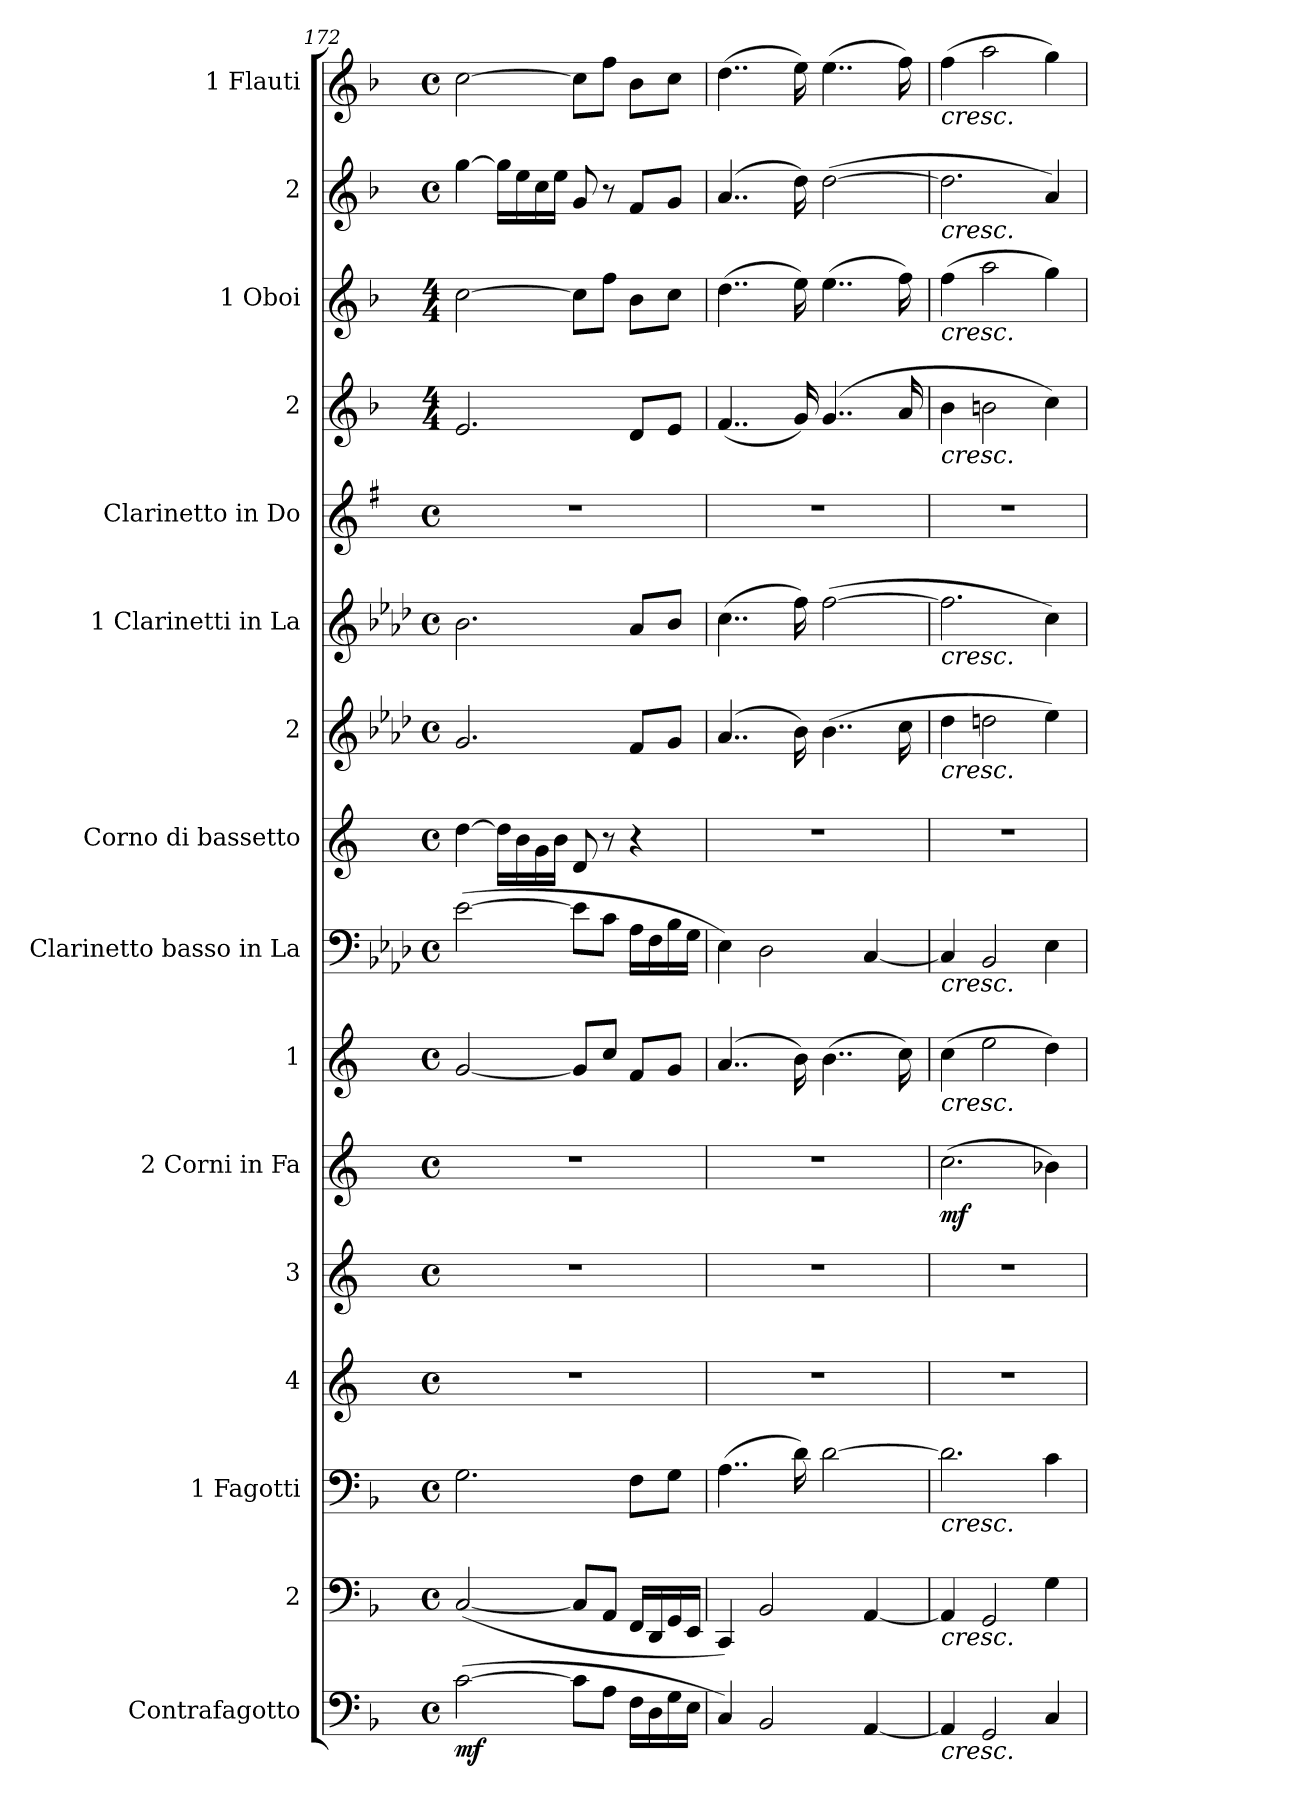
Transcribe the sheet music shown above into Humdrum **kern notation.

**kern	**dynam	**kern	**kern	**kern	**kern	**kern	**dynam	**kern	**kern	**kern	**kern	**kern	**kern	**kern	**kern	**kern	**kern
*part16	*part16	*part15	*part14	*part13	*part12	*part11	*part11	*part10	*part9	*part8	*part7	*part6	*part5	*part4	*part3	*part2	*part1
*staff16	*staff16	*staff15	*staff14	*staff13	*staff12	*staff11	*staff11	*staff10	*staff9	*staff8	*staff7	*staff6	*staff5	*staff4	*staff3	*staff2	*staff1
*I"Contrafagotto	*	*I"2	*I"1  Fagotti	*I"4	*I"3	*I"2  Corni in Fa	*	*I"1	*I"Clarinetto basso in La	*I"Corno di bassetto	*I"2	*I"1  Clarinetti in La	*I"Clarinetto in Do	*I"2	*I"1  Oboi	*I"2	*I"1  Flauti
*I'C.Fg.	*	*	*I'1  Fg.	*	*	*I'2  Cor. in Fa	*	*	*I'Cl. bas. in La	*I'Cor. di bast.	*	*I'1  Cl. in La	*I'Cl. in Do	*	*I'1  Ob.	*	*I'1  Fl.
*clefF4	*	*clefF4	*clefF4	*clefG2	*clefG2	*clefG2	*	*clefG2	*clefF4	*clefG2	*clefG2	*clefG2	*clefG2	*clefG2	*clefG2	*clefG2	*clefG2
*ITrd7c12	*	*	*	*ITrd4c7	*ITrd4c7	*ITrd4c7	*	*ITrd4c7	*ITrd2c3	*ITrd4c7	*ITrd2c3	*ITrd2c3	*ITrd1c2	*	*	*	*
*k[b-]	*	*k[b-]	*k[b-]	*k[b-]	*k[b-]	*k[b-]	*	*k[b-]	*k[b-]	*k[b-]	*k[b-]	*k[b-]	*k[b-]	*k[b-]	*k[b-]	*k[b-]	*k[b-]
*M4/4	*	*M4/4	*M4/4	*M4/4	*M4/4	*M4/4	*	*M4/4	*M4/4	*M4/4	*M4/4	*M4/4	*M4/4	*M4/4	*M4/4	*M4/4	*M4/4
*met(c)	*	*met(c)	*met(c)	*met(c)	*met(c)	*met(c)	*	*met(c)	*met(c)	*met(c)	*met(c)	*met(c)	*met(c)	*	*	*met(c)	*met(c)
=172	=172	=172	=172	=172	=172	=172	=172	=172	=172	=172	=172	=172	=172	=172	=172	=172	=172
!	!LO:DY:b	!	!	!	!	!	!	!	!	!	!	!	!	!	!	!	!
([2C\	mf	([2C/	2.G\	1r	1r	1r	.	[2c/	([2c\	[4g\	2.e/	2.g\	1r	2.e/	[2cc\	[4gg\	[2cc\
.	.	.	.	.	.	.	.	.	.	16g\LL]	.	.	.	.	.	16gg\LL]	.
.	.	.	.	.	.	.	.	.	.	16e\	.	.	.	.	.	16ee\	.
.	.	.	.	.	.	.	.	.	.	16c\	.	.	.	.	.	16cc\	.
.	.	.	.	.	.	.	.	.	.	16e\JJ	.	.	.	.	.	16ee\JJ	.
8C\L]	.	8C/L]	.	.	.	.	.	8c/L]	8c\L]	8G/	.	.	.	.	8cc\L]	8g/	8cc\L]
8AA\J	.	8AA/J	.	.	.	.	.	8f/J	8A\J	8r	.	.	.	.	8ff\J	8r	8ff\J
16FF\LL	.	16FF/LL	8F\L	.	.	.	.	8B-/L	16F\LL	4r	8d/L	8f/L	.	8d/L	8b-\L	8f/L	8b-\L
16DD\	.	16DD/	.	.	.	.	.	.	16D\	.	.	.	.	.	.	.	.
16GG\	.	16GG/	8G\J	.	.	.	.	8c/J	16G\	.	8e/J	8g/J	.	8e/J	8cc\J	8g/J	8cc\J
16EE\JJ	.	16EE/JJ	.	.	.	.	.	.	16E\JJ	.	.	.	.	.	.	.	.
=173	=173	=173	=173	=173	=173	=173	=173	=173	=173	=173	=173	=173	=173	=173	=173	=173	=173
4CC/)	.	4CC/)	(4..A\	1r	1r	1r	.	(4..d/	4C\)	1r	(4..f/	(4..a\	1r	(4..f/	(4..dd\	(4..a/	(4..dd\
2BBB-/	.	2BB-/	.	.	.	.	.	.	2BB-\	.	.	.	.	.	.	.	.
.	.	.	16d\)	.	.	.	.	16e\)	.	.	16g\)	16dd\)	.	16g/)	16ee\)	16dd\)	16ee\)
.	.	.	[2d\	.	.	.	.	(4..e\	.	.	(4..g\	([2dd\	.	(4..g/	(4..ee\	([2dd\	(4..ee\
[4AAA/	.	[4AA/	.	.	.	.	.	.	[4AA/	.	.	.	.	.	.	.	.
.	.	.	.	.	.	.	.	16f\)	.	.	16a\	.	.	16a/	16ff\)	.	16ff\)
=174	=174	=174	=174	=174	=174	=174	=174	=174	=174	=174	=174	=174	=174	=174	=174	=174	=174
!	!	!	!	!	!	!	!	!	!	!	!	!	!	!	!	!	!LO:TX:b:i:t=cresc.
!	!	!	!	!	!	!	!	!	!	!	!	!	!	!	!	!LO:TX:b:i:t=cresc.	!
!	!	!	!	!	!	!	!	!	!	!	!	!	!	!	!LO:TX:b:i:t=cresc.	!	!
!	!	!	!	!	!	!	!	!	!	!	!	!	!	!LO:TX:b:i:t=cresc.	!	!	!
!	!	!	!	!	!	!	!	!	!	!	!	!LO:TX:b:i:t=cresc.	!	!	!	!	!
!	!	!	!	!	!	!	!	!	!	!	!LO:TX:b:i:t=cresc.	!	!	!	!	!	!
!	!	!	!	!	!	!	!	!	!LO:TX:b:i:t=cresc.	!	!	!	!	!	!	!	!
!	!	!	!	!	!	!	!	!LO:TX:b:i:t=cresc.	!	!	!	!	!	!	!	!	!
!	!	!	!LO:TX:b:i:t=cresc.	!	!	!	!	!	!	!	!	!	!	!	!	!	!
!	!	!LO:TX:b:i:t=cresc.	!	!	!	!	!	!	!	!	!	!	!	!	!	!	!
!LO:TX:b:i:t=cresc.	!	!	!	!	!	!	!	!	!	!	!	!	!	!	!	!	!
!	!	!	!	!	!	!	!LO:DY:b	!	!	!	!	!	!	!	!	!	!
4AAA/]	.	4AA/]	2.d\]	1r	1r	(2.f\	mf	(4f\	4AA/]	1r	4b-\	2.dd\]	1r	4b-\	(4ff\	2.dd\]	(4ff\
2GGG/	.	2GG/	.	.	.	.	.	2a\	2GG/	.	2bn\	.	.	2bn\	2aa\	.	2aa\
4CC/	.	4G\	4c\	.	.	4e-X\)	.	4g\)	4C\	.	4cc\)	4a\)	.	4cc\)	4gg\)	4a/)	4gg\)
=	=	=	=	=	=	=	=	=	=	=	=	=	=	=	=	=	=
*-	*-	*-	*-	*-	*-	*-	*-	*-	*-	*-	*-	*-	*-	*-	*-	*-	*-
